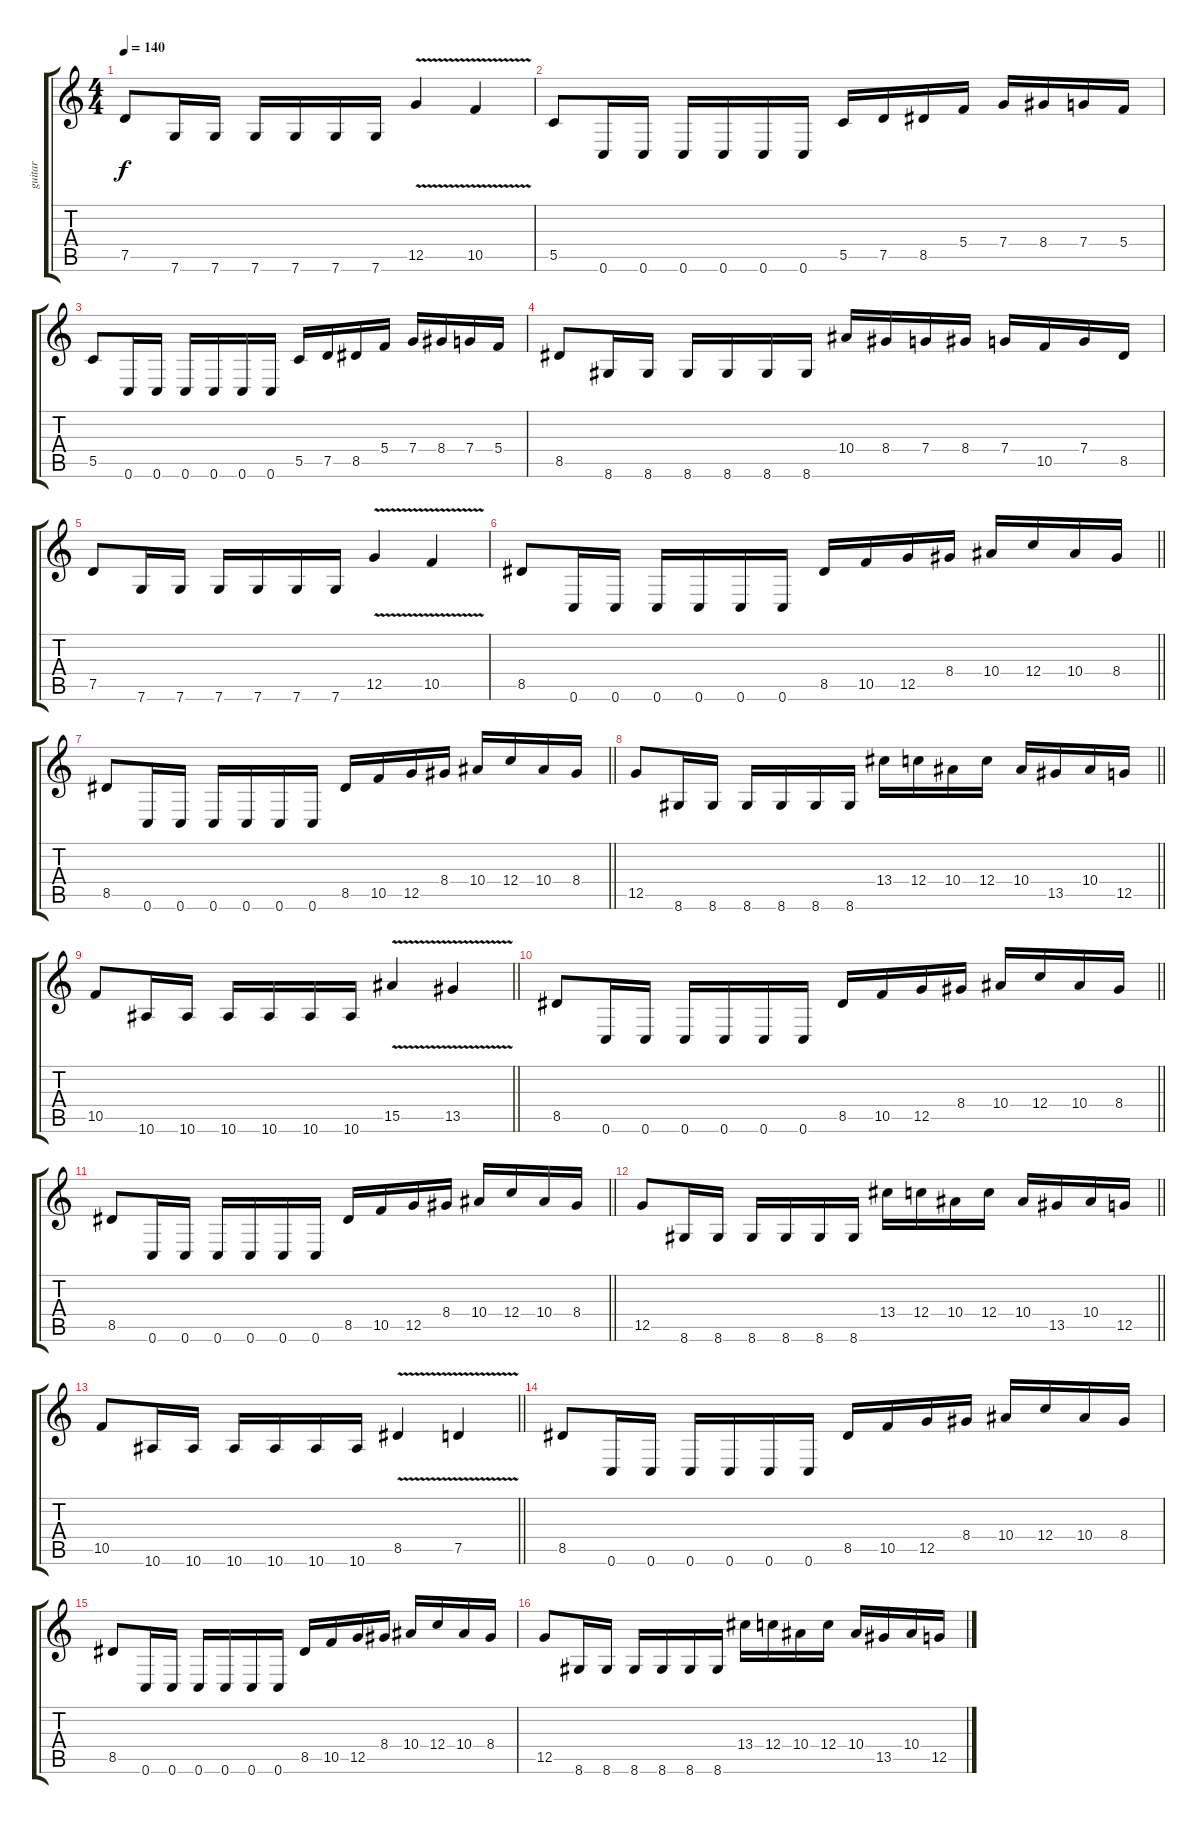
\track ("guitar " "guitar ") {instrument distortionguitar}
\staff {score tabs}
\tuning (D4 A3 F3 C3 G2 C2) {hide}
\ts (4 4)
\tempo 140
\clef g2
\ks c
7.5.8{dy f} 7.6.16 7.6.16 7.6.16 7.6.16 7.6.16 7.6.16 12.5{v}.4 10.5{v}.4 |
5.5.8 0.6.16 0.6.16 0.6.16 0.6.16 0.6.16 0.6.16 5.5.16 7.5.16 8.5.16 5.4.16 7.4.16 8.4.16 7.4.16 5.4.16 |
5.5.8 0.6.16 0.6.16 0.6.16 0.6.16 0.6.16 0.6.16 5.5.16 7.5.16 8.5.16 5.4.16 7.4.16 8.4.16 7.4.16 5.4.16 |
8.5.8 8.6.16 8.6.16 8.6.16 8.6.16 8.6.16 8.6.16 10.4.16 8.4.16 7.4.16 8.4.16 7.4.16 10.5.16 7.4.16 8.5.16 |
7.5.8 7.6.16 7.6.16 7.6.16 7.6.16 7.6.16 7.6.16 12.5{v}.4 10.5{v}.4 |
\barLineRight lightlight
8.5.8 0.6.16 0.6.16 0.6.16 0.6.16 0.6.16 0.6.16 8.5.16 10.5.16 12.5.16 8.4.16 10.4.16 12.4.16 10.4.16 8.4.16 |
\barLineRight lightlight
8.5.8 0.6.16 0.6.16 0.6.16 0.6.16 0.6.16 0.6.16 8.5.16 10.5.16 12.5.16 8.4.16 10.4.16 12.4.16 10.4.16 8.4.16 |
\barLineRight lightlight
12.5.8 8.6.16 8.6.16 8.6.16 8.6.16 8.6.16 8.6.16 13.4.16 12.4.16 10.4.16 12.4.16 10.4.16 13.5.16 10.4.16 12.5.16 |
\barLineRight lightlight
10.5.8 10.6.16 10.6.16 10.6.16 10.6.16 10.6.16 10.6.16 15.5{v}.4 13.5{v}.4 |
\barLineRight lightlight
8.5.8 0.6.16 0.6.16 0.6.16 0.6.16 0.6.16 0.6.16 8.5.16 10.5.16 12.5.16 8.4.16 10.4.16 12.4.16 10.4.16 8.4.16 |
\barLineRight lightlight
8.5.8 0.6.16 0.6.16 0.6.16 0.6.16 0.6.16 0.6.16 8.5.16 10.5.16 12.5.16 8.4.16 10.4.16 12.4.16 10.4.16 8.4.16 |
\barLineRight lightlight
12.5.8 8.6.16 8.6.16 8.6.16 8.6.16 8.6.16 8.6.16 13.4.16 12.4.16 10.4.16 12.4.16 10.4.16 13.5.16 10.4.16 12.5.16 |
\barLineRight lightlight
10.5.8 10.6.16 10.6.16 10.6.16 10.6.16 10.6.16 10.6.16 8.5{v}.4 7.5{v}.4 |
8.5.8 0.6.16 0.6.16 0.6.16 0.6.16 0.6.16 0.6.16 8.5.16 10.5.16 12.5.16 8.4.16 10.4.16 12.4.16 10.4.16 8.4.16 |
8.5.8 0.6.16 0.6.16 0.6.16 0.6.16 0.6.16 0.6.16 8.5.16 10.5.16 12.5.16 8.4.16 10.4.16 12.4.16 10.4.16 8.4.16 |
12.5.8 8.6.16 8.6.16 8.6.16 8.6.16 8.6.16 8.6.16 13.4.16 12.4.16 10.4.16 12.4.16 10.4.16 13.5.16 10.4.16 12.5.16
